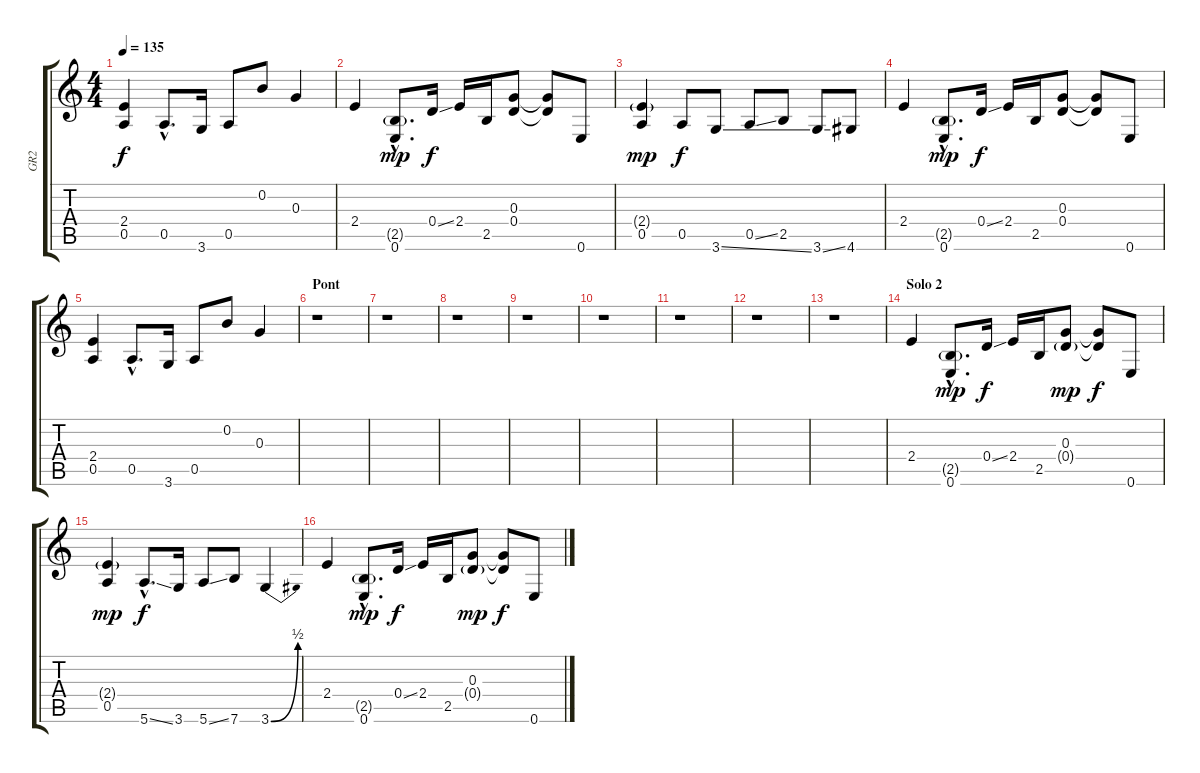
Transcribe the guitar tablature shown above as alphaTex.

\track ("GR2" "GR2") {instrument overdrivenguitar}
\staff {score tabs}
\tuning (E4 B3 G3 D3 A2 E2) {hide}
\ts (4 4)
\tempo 135
\clef g2
\ks c
(2.4 0.5).4{dy f} 0.5{hac}.8{d} 3.6.16 0.5.8 0.2.8 0.3.4 |
2.4.4 (2.5{g hac} 0.6{hac}).8{d dy mp} 0.4{ss}.16{dy f} 2.4.16 2.5.16 (0.3 0.4).8 (0.3{t} 0.4{t}).8 0.6.8 |
(2.4{g} 0.5).4{dy mp} 0.5.8{dy f} 3.6{ss}.8 0.5{ss}.8 2.5.8 3.6{ss}.8 4.6.8 |
2.4.4 (2.5{g hac} 0.6{hac}).8{d dy mp} 0.4{ss}.16{dy f} 2.4.16 2.5.16 (0.3 0.4).8 (0.3{t} 0.4{t}).8 0.6.8 |
(2.4 0.5).4 0.5{hac}.8{d} 3.6.16 0.5.8 0.2.8 0.3.4 |
\section ("" "Pont")
r.1 |
r.1 |
r.1 |
r.1 |
r.1 |
r.1 |
r.1 |
r.1 |
\section ("" "Solo 2")
2.4.4 (2.5{g hac} 0.6{hac}).8{d dy mp} 0.4{ss}.16{dy f} 2.4.16 2.5.16 (0.3 0.4{g}).8{dy mp} (0.3{t} 0.4{t}).8{dy f} 0.6.8 |
(2.4{g} 0.5).4{dy mp} 5.6{ss hac}.8{d dy f} 3.6.16 5.6{ss}.8 7.6.8 3.6{be (bend 0 0 60 2)}.4 |
2.4.4 (2.5{g hac} 0.6{hac}).8{d dy mp} 0.4{ss}.16{dy f} 2.4.16 2.5.16 (0.3 0.4{g}).8{dy mp} (0.3{t} 0.4{t}).8{dy f} 0.6.8
